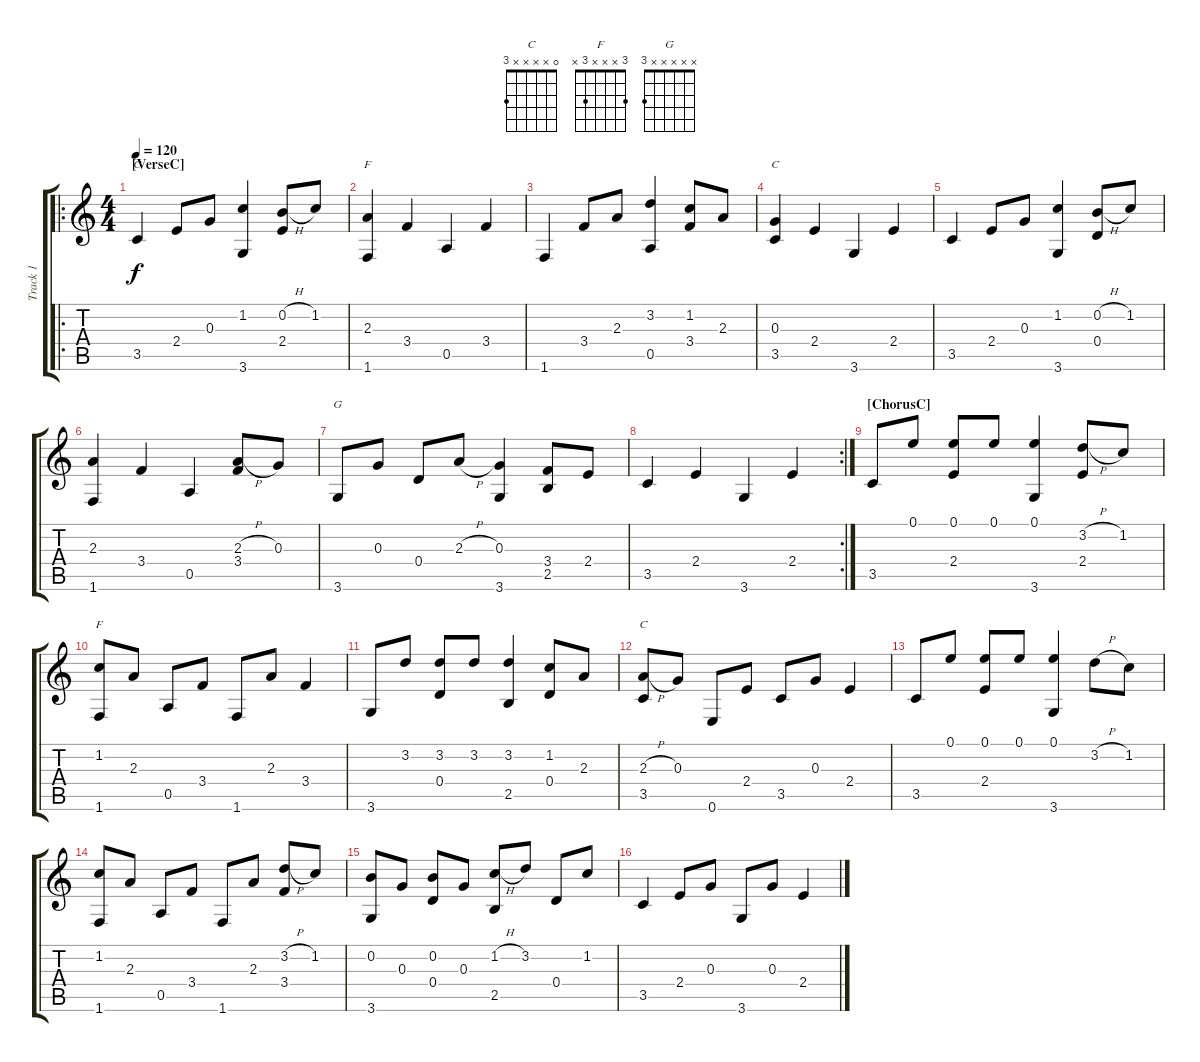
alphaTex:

\track ("Track 1" "Track 1") {instrument acousticguitarsteel}
\staff {score tabs}
\tuning (E4 B3 G3 D3 A2 E2) {hide}
\chord ("C" x x x x 3 x)
\chord ("F" 0 x x x 3 x)
\chord ("C" x 3 x x x 3)
\chord ("G" x x x x x 3)
\chord ("F" 3 x x x 3 x)
\chord ("C" 0 x x x x 3)
\ro
\ts (4 4)
\section ("" "[VerseC]")
\tempo 120
\clef g2
\ks c
3.5.4{ch "C" dy f} 2.4.8 0.3.8 (1.2 3.6).4 (0.2{h} 2.4).8 1.2.8 |
(2.3 1.6).4{ch "F"} 3.4.4 0.5.4 3.4.4 |
1.6.4 3.4.8 2.3.8 (3.2 0.5).4 (1.2 3.4).8 2.3.8 |
(0.3 3.5).4{ch "C"} 2.4.4 3.6.4 2.4.4 |
3.5.4 2.4.8 0.3.8 (1.2 3.6).4 (0.2{h} 0.4).8 1.2.8 |
(2.3 1.6).4 3.4.4 0.5.4 (2.3{h} 3.4).8 0.3.8 |
3.6.8{ch "G"} 0.3.8 0.4.8 2.3{h}.8 (0.3 3.6).4 (3.4 2.5).8 2.4.8 |
\rc 2
3.5.4 2.4.4 3.6.4 2.4.4 |
\section ("" "[ChorusC]")
3.5.8 0.1.8 (0.1 2.4).8 0.1.8 (0.1 3.6).4 (3.2{h} 2.4).8 1.2.8 |
(1.2 1.6).8{ch "F"} 2.3.8 0.5.8 3.4.8 1.6.8 2.3.8 3.4.4 |
3.6.8 3.2.8 (3.2 0.4).8 3.2.8 (3.2 2.5).4 (1.2 0.4).8 2.3.8 |
(2.3{h} 3.5).8{ch "C"} 0.3.8 0.6.8 2.4.8 3.5.8 0.3.8 2.4.4 |
3.5.8 0.1.8 (0.1 2.4).8 0.1.8 (0.1 3.6).4 3.2{h}.8 1.2.8 |
(1.2 1.6).8 2.3.8 0.5.8 3.4.8 1.6.8 2.3.8 (3.2{h} 3.4).8 1.2.8 |
(0.2 3.6).8 0.3.8 (0.2 0.4).8 0.3.8 (1.2{h} 2.5).8 3.2.8 0.4.8 1.2.8 |
3.5.4 2.4.8 0.3.8 3.6.8 0.3.8 2.4.4
